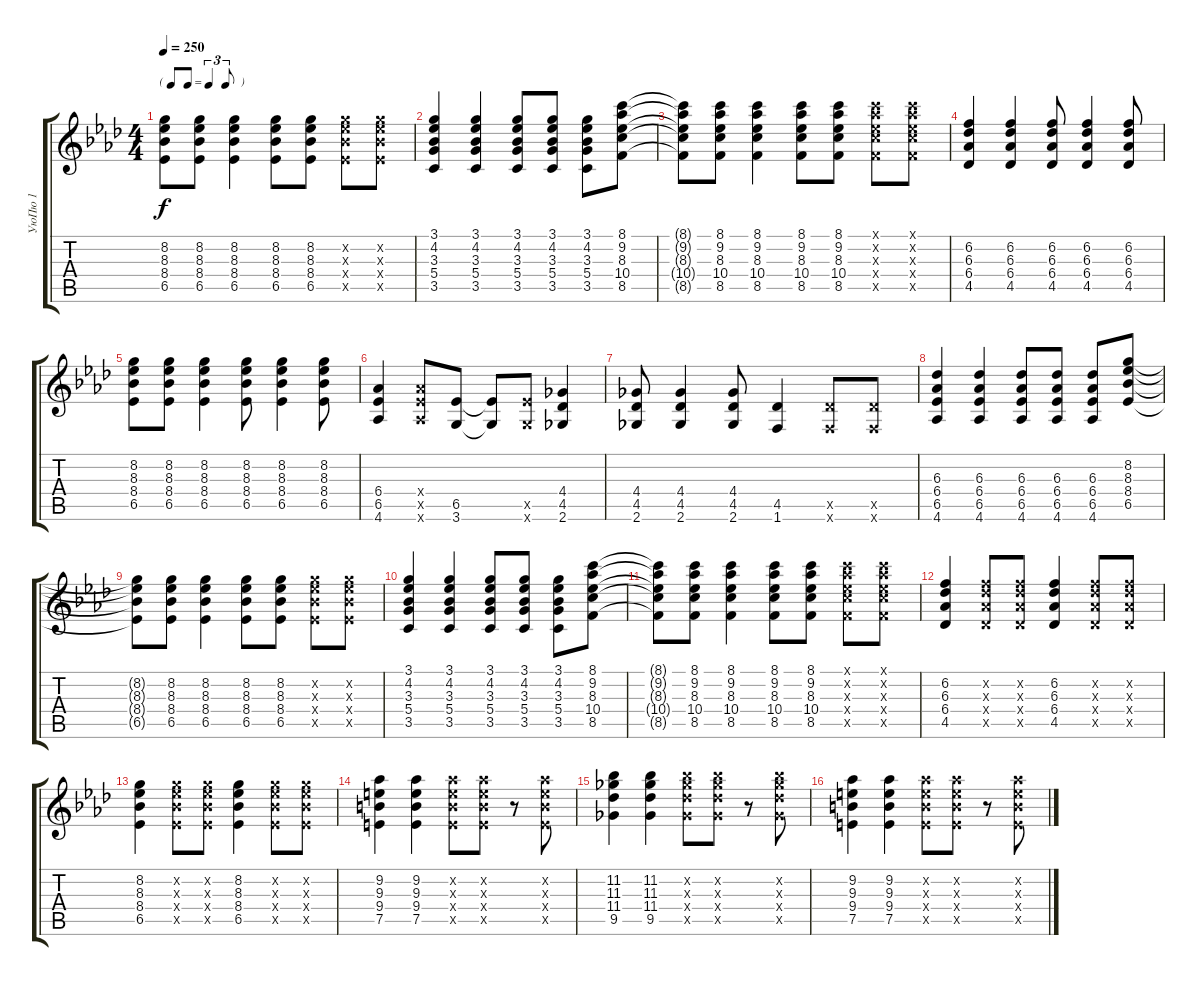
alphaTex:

\track ("УюПю 1" "УюПю 1") {instrument overdrivenguitar}
\staff {score tabs}
\tuning (E4 B3 G3 D3 A2 E2) {hide}
\ts (4 4)
\tf triplet8th
\tempo 250
\clef g2
\ks ab
(8.2{t} 8.3{t} 8.4{t} 6.5{t}).8{dy f} (8.2 8.3 8.4 6.5).8 (8.2 8.3 8.4 6.5).4 (8.2 8.3 8.4 6.5).8 (8.2 8.3 8.4 6.5).8 (8.2{x} 8.3{x} 8.4{x} 6.5{x}).8 (8.2{x} 8.3{x} 8.4{x} 6.5{x}).8 |
(3.1 4.2 3.3 5.4 3.5).4 (3.1 4.2 3.3 5.4 3.5).4 (3.1 4.2 3.3 5.4 3.5).8 (3.1 4.2 3.3 5.4 3.5).8 (3.1 4.2 3.3 5.4 3.5).8 (8.1 9.2 8.3 10.4 8.5).8 |
(8.1{t} 9.2{t} 8.3{t} 10.4{t} 8.5{t}).8 (8.1 9.2 8.3 10.4 8.5).8 (8.1 9.2 8.3 10.4 8.5).4 (8.1 9.2 8.3 10.4 8.5).8 (8.1 9.2 8.3 10.4 8.5).8 (8.1{x} 9.2{x} 8.3{x} 10.4{x} 8.5{x}).8 (8.1{x} 9.2{x} 8.3{x} 10.4{x} 8.5{x}).8 |
(6.2 6.3 6.4 4.5).4 (6.2 6.3 6.4 4.5).4 (6.2 6.3 6.4 4.5).8 (6.2 6.3 6.4 4.5).4 (6.2 6.3 6.4 4.5).8 |
(8.2 8.3 8.4 6.5).8 (8.2 8.3 8.4 6.5).8 (8.2 8.3 8.4 6.5).4 (8.2 8.3 8.4 6.5).8 (8.2 8.3 8.4 6.5).4 (8.2 8.3 8.4 6.5).8 |
(6.4 6.5 4.6).4 (6.4{x} 6.5{x} 4.6{x}).8 (6.5 3.6).8 (6.5{t} 3.6{t}).8 (6.5{x} 3.6{x}).8 (4.4 4.5 2.6).4 |
(4.4 4.5 2.6).8 (4.4 4.5 2.6).4 (4.4 4.5 2.6).8 (4.5 1.6).4 (4.5{x} 1.6{x}).8 (4.5{x} 1.6{x}).8 |
(6.3 6.4 6.5 4.6).4 (6.3 6.4 6.5 4.6).4 (6.3 6.4 6.5 4.6).8 (6.3 6.4 6.5 4.6).8 (6.3 6.4 6.5 4.6).8 (8.2 8.3 8.4 6.5).8 |
(8.2{t} 8.3{t} 8.4{t} 6.5{t}).8 (8.2 8.3 8.4 6.5).8 (8.2 8.3 8.4 6.5).4 (8.2 8.3 8.4 6.5).8 (8.2 8.3 8.4 6.5).8 (8.2{x} 8.3{x} 8.4{x} 6.5{x}).8 (8.2{x} 8.3{x} 8.4{x} 6.5{x}).8 |
(3.1 4.2 3.3 5.4 3.5).4 (3.1 4.2 3.3 5.4 3.5).4 (3.1 4.2 3.3 5.4 3.5).8 (3.1 4.2 3.3 5.4 3.5).8 (3.1 4.2 3.3 5.4 3.5).8 (8.1 9.2 8.3 10.4 8.5).8 |
(8.1{t} 9.2{t} 8.3{t} 10.4{t} 8.5{t}).8 (8.1 9.2 8.3 10.4 8.5).8 (8.1 9.2 8.3 10.4 8.5).4 (8.1 9.2 8.3 10.4 8.5).8 (8.1 9.2 8.3 10.4 8.5).8 (8.1{x} 9.2{x} 8.3{x} 10.4{x} 8.5{x}).8 (8.1{x} 9.2{x} 8.3{x} 10.4{x} 8.5{x}).8 |
(6.2 6.3 6.4 4.5).4 (6.2{x} 6.3{x} 6.4{x} 4.5{x}).8 (6.2{x} 6.3{x} 6.4{x} 4.5{x}).8 (6.2 6.3 6.4 4.5).4 (6.2{x} 6.3{x} 6.4{x} 4.5{x}).8 (6.2{x} 6.3{x} 6.4{x} 4.5{x}).8 |
(8.2 8.3 8.4 6.5).4 (8.2{x} 8.3{x} 8.4{x} 6.5{x}).8 (8.2{x} 8.3{x} 8.4{x} 6.5{x}).8 (8.2 8.3 8.4 6.5).4 (8.2{x} 8.3{x} 8.4{x} 6.5{x}).8 (8.2{x} 8.3{x} 8.4{x} 6.5{x}).8 |
(9.2 9.3 9.4 7.5).4 (9.2 9.3 9.4 7.5).4 (9.2{x} 9.3{x} 9.4{x} 7.5{x}).8 (9.2{x} 9.3{x} 9.4{x} 7.5{x}).8 r.8 (9.2{x} 9.3{x} 9.4{x} 7.5{x}).8 |
(11.2 11.3 11.4 9.5).4 (11.2 11.3 11.4 9.5).4 (11.2{x} 11.3{x} 11.4{x} 9.5{x}).8 (11.2{x} 11.3{x} 11.4{x} 9.5{x}).8 r.8 (11.2{x} 11.3{x} 11.4{x} 9.5{x}).8 |
(9.2 9.3 9.4 7.5).4 (9.2 9.3 9.4 7.5).4 (9.2{x} 9.3{x} 9.4{x} 7.5{x}).8 (9.2{x} 9.3{x} 9.4{x} 7.5{x}).8 r.8 (9.2{x} 9.3{x} 9.4{x} 7.5{x}).8
